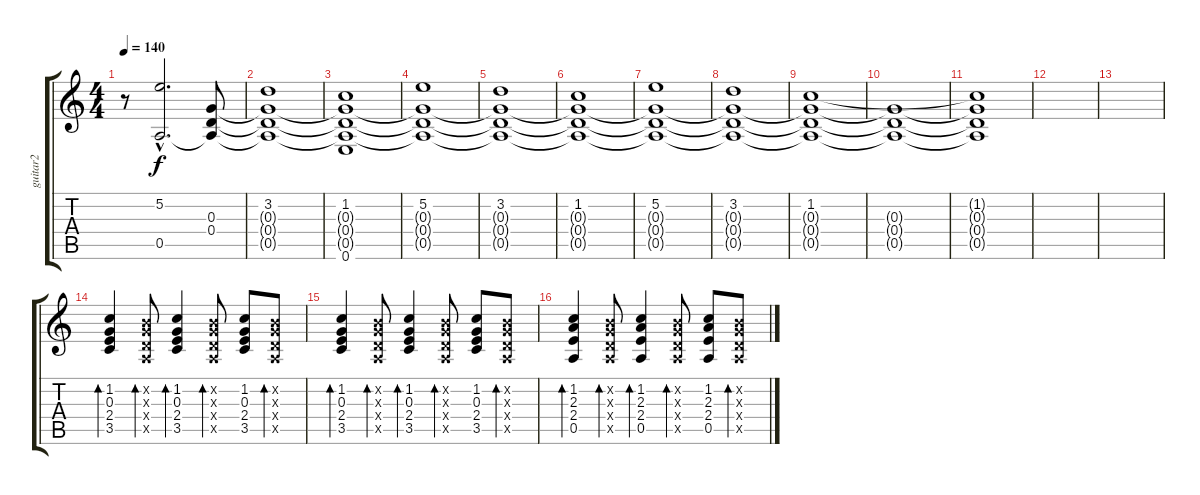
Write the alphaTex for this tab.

\track ("guitar2" "guitar2") {instrument overdrivenguitar}
\staff {score tabs}
\tuning (E4 B3 G3 D3 A2 E2) {hide}
\ts (4 4)
\tempo 140
\clef g2
\ks c
r.8{dy f instrument overdrivenguitar} (5.2{hac} 0.5{hac}).2{d volume 8} (0.3 0.4 0.5{t}).8 |
(3.2 0.3{t} 0.4{t} 0.5{t}).1 |
(1.2 0.3{t} 0.4{t} 0.5{t} 0.6).1 |
(5.2 0.3{t} 0.4{t} 0.5{t}).1 |
(3.2 0.3{t} 0.4{t} 0.5{t}).1 |
(1.2 0.3{t} 0.4{t} 0.5{t}).1 |
(5.2 0.3{t} 0.4{t} 0.5{t}).1 |
(3.2 0.3{t} 0.4{t} 0.5{t}).1 |
(1.2 0.3{t} 0.4{t} 0.5{t}).1 |
(0.3{t} 0.4{t} 0.5{t}).1 |
(1.2{t} 0.3{t} 0.4{t} 0.5{t}).1 |
|
|
(1.2 0.3 2.4 3.5).4{bd 60} (0.2{x} 0.3{x} 0.4{x} 0.5{x}).8{bd 60} (1.2 0.3 2.4 3.5).4{bd 60} (0.2{x} 0.3{x} 0.4{x} 0.5{x}).8{bd 60} (1.2 0.3 2.4 3.5).8 (0.2{x} 0.3{x} 0.4{x} 0.5{x}).8{bd 60} |
(1.2 0.3 2.4 3.5).4{bd 60} (0.2{x} 0.3{x} 0.4{x} 0.5{x}).8{bd 60} (1.2 0.3 2.4 3.5).4{bd 60} (0.2{x} 0.3{x} 0.4{x} 0.5{x}).8{bd 60} (1.2 0.3 2.4 3.5).8 (0.2{x} 0.3{x} 0.4{x} 0.5{x}).8{bd 60} |
(1.2 2.3 2.4 0.5).4{bd 60} (0.2{x} 0.3{x} 0.4{x} 0.5{x}).8{bd 60} (1.2 2.3 2.4 0.5).4{bd 60} (0.2{x} 0.3{x} 0.4{x} 0.5{x}).8{bd 60} (1.2 2.3 2.4 0.5).8 (0.2{x} 0.3{x} 0.4{x} 0.5{x}).8{bd 60}
